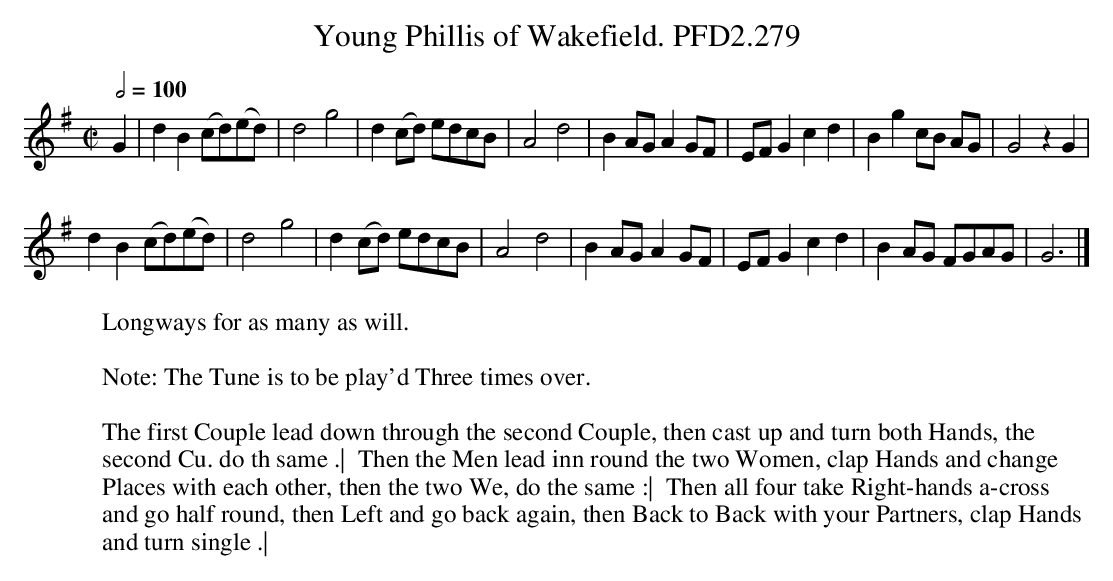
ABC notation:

X:1
T:Young Phillis of Wakefield. PFD2.279
W:Longways for as many as will.
L:1/4
M:C|
Q:1/2=100
K:G
G|dB (c/d/)(e/d/)|d2g2|d(c/d/) e/d/c/B/|A2d2|BA/G/ AG/F/|E/F/G cd|Bg c/B/ A/G/|G2zG|
dB (c/d/)(e/d/)|d2g2|d (c/d/) e/d/c/B/|A2d2|B A/G/ A G/F/|E/F/ Gcd|B A/G/ F/G/A/G/|G3 |]
W:
W: Note: The Tune is to be play'd Three times over.
W:
W: The first Couple lead down through the second Couple, then cast up and turn both Hands, the
W: second Cu. do th same .|  Then the Men lead inn round the two Women, clap Hands and change
W: Places with each other, then the two We, do the same :|  Then all four take Right-hands a-cross
W: and go half round, then Left and go back again, then Back to Back with your Partners, clap Hands
W: and turn single .|
